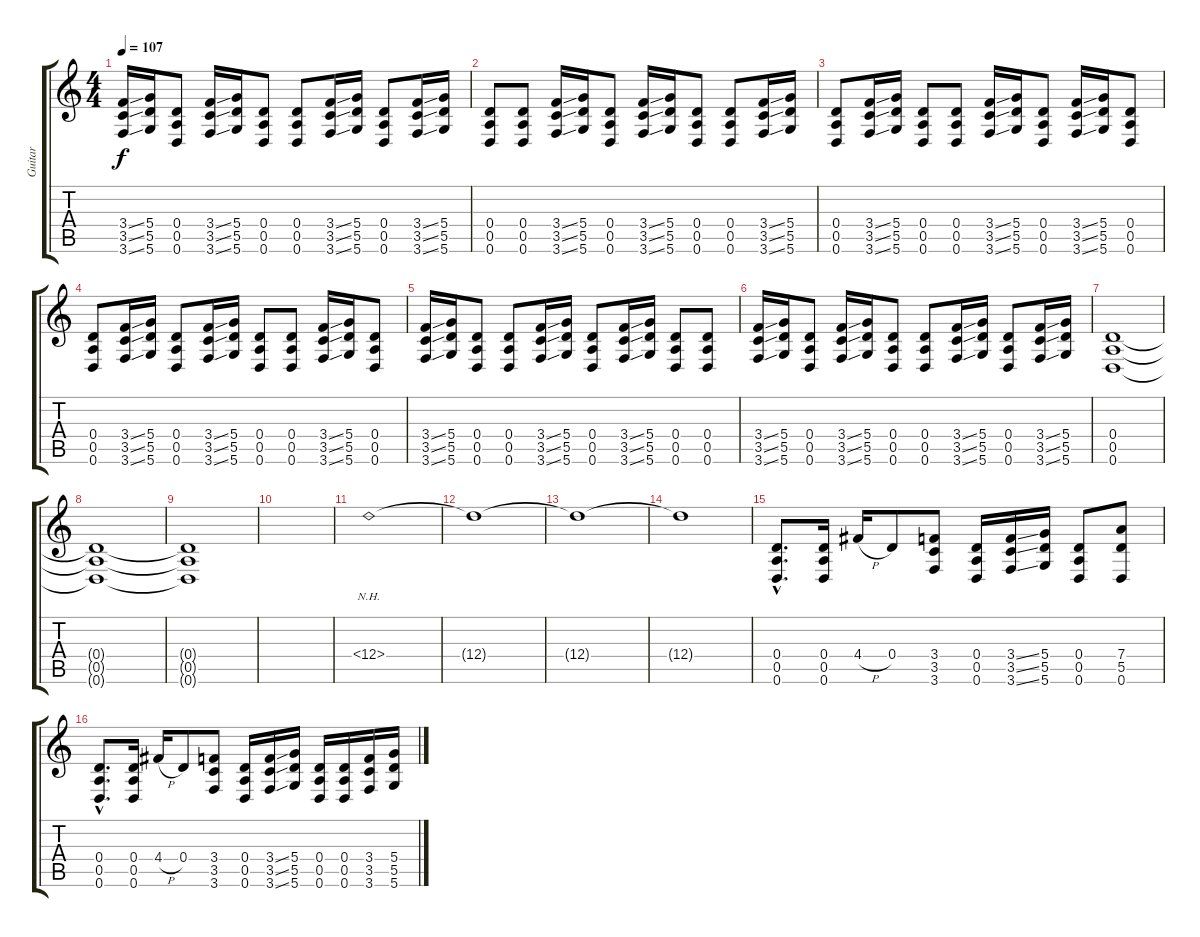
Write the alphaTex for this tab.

\track ("Guitar" "Guitar") {instrument distortionguitar}
\staff {score tabs}
\tuning (E4 B3 G3 D3 A2 D2) {hide}
\ts (4 4)
\tempo 107
\clef g2
\ks c
(3.4{ss} 3.5{ss} 3.6{ss}).16{dy f} (5.4 5.5 5.6).16 (0.4 0.5 0.6).8 (3.4{ss} 3.5{ss} 3.6{ss}).16 (5.4 5.5 5.6).16 (0.4 0.5 0.6).8 (0.4 0.5 0.6).8 (3.4{ss} 3.5{ss} 3.6{ss}).16 (5.4 5.5 5.6).16 (0.4 0.5 0.6).8 (3.4{ss} 3.5{ss} 3.6{ss}).16 (5.4 5.5 5.6).16 |
(0.4 0.5 0.6).8 (0.4 0.5 0.6).8 (3.4{ss} 3.5{ss} 3.6{ss}).16 (5.4 5.5 5.6).16 (0.4 0.5 0.6).8 (3.4{ss} 3.5{ss} 3.6{ss}).16 (5.4 5.5 5.6).16 (0.4 0.5 0.6).8 (0.4 0.5 0.6).8 (3.4{ss} 3.5{ss} 3.6{ss}).16 (5.4 5.5 5.6).16 |
(0.4 0.5 0.6).8 (3.4{ss} 3.5{ss} 3.6{ss}).16 (5.4 5.5 5.6).16 (0.4 0.5 0.6).8 (0.4 0.5 0.6).8 (3.4{ss} 3.5{ss} 3.6{ss}).16 (5.4 5.5 5.6).16 (0.4 0.5 0.6).8 (3.4{ss} 3.5{ss} 3.6{ss}).16 (5.4 5.5 5.6).16 (0.4 0.5 0.6).8 |
(0.4 0.5 0.6).8 (3.4{ss} 3.5{ss} 3.6{ss}).16 (5.4 5.5 5.6).16 (0.4 0.5 0.6).8 (3.4{ss} 3.5{ss} 3.6{ss}).16 (5.4 5.5 5.6).16 (0.4 0.5 0.6).8 (0.4 0.5 0.6).8 (3.4{ss} 3.5{ss} 3.6{ss}).16 (5.4 5.5 5.6).16 (0.4 0.5 0.6).8 |
(3.4{ss} 3.5{ss} 3.6{ss}).16 (5.4 5.5 5.6).16 (0.4 0.5 0.6).8 (0.4 0.5 0.6).8 (3.4{ss} 3.5{ss} 3.6{ss}).16 (5.4 5.5 5.6).16 (0.4 0.5 0.6).8 (3.4{ss} 3.5{ss} 3.6{ss}).16 (5.4 5.5 5.6).16 (0.4 0.5 0.6).8 (0.4 0.5 0.6).8 |
(3.4{ss} 3.5{ss} 3.6{ss}).16 (5.4 5.5 5.6).16 (0.4 0.5 0.6).8 (3.4{ss} 3.5{ss} 3.6{ss}).16 (5.4 5.5 5.6).16 (0.4 0.5 0.6).8 (0.4 0.5 0.6).8 (3.4{ss} 3.5{ss} 3.6{ss}).16 (5.4 5.5 5.6).16 (0.4 0.5 0.6).8 (3.4{ss} 3.5{ss} 3.6{ss}).16 (5.4 5.5 5.6).16 |
(0.4 0.5 0.6).1{volume 3} |
(0.4{t} 0.5{t} 0.6{t}).1 |
(0.4{t} 0.5{t} 0.6{t}).1 |
|
12.4{nh}.1{volume 5} |
12.4{t}.1 |
12.4{t}.1 |
12.4{t}.1 |
(0.4{hac} 0.5{hac} 0.6{hac}).8{d volume 13} (0.4 0.5 0.6).16 4.4{h}.16 0.4.8 (3.4 3.5 3.6).8 (0.4 0.5 0.6).16 (3.4{ss} 3.5{ss} 3.6{ss}).16 (5.4 5.5 5.6).16 (0.4 0.5 0.6).8 (7.4 5.5 0.6).8 |
(0.4{hac} 0.5{hac} 0.6{hac}).8{d} (0.4 0.5 0.6).16 4.4{h}.16 0.4.8 (3.4 3.5 3.6).8 (0.4 0.5 0.6).16 (3.4{ss} 3.5{ss} 3.6{ss}).16 (5.4 5.5 5.6).16 (0.4 0.5 0.6).16 (0.4 0.5 0.6).16 (3.4 3.5 3.6).16 (5.4 5.5 5.6).16
